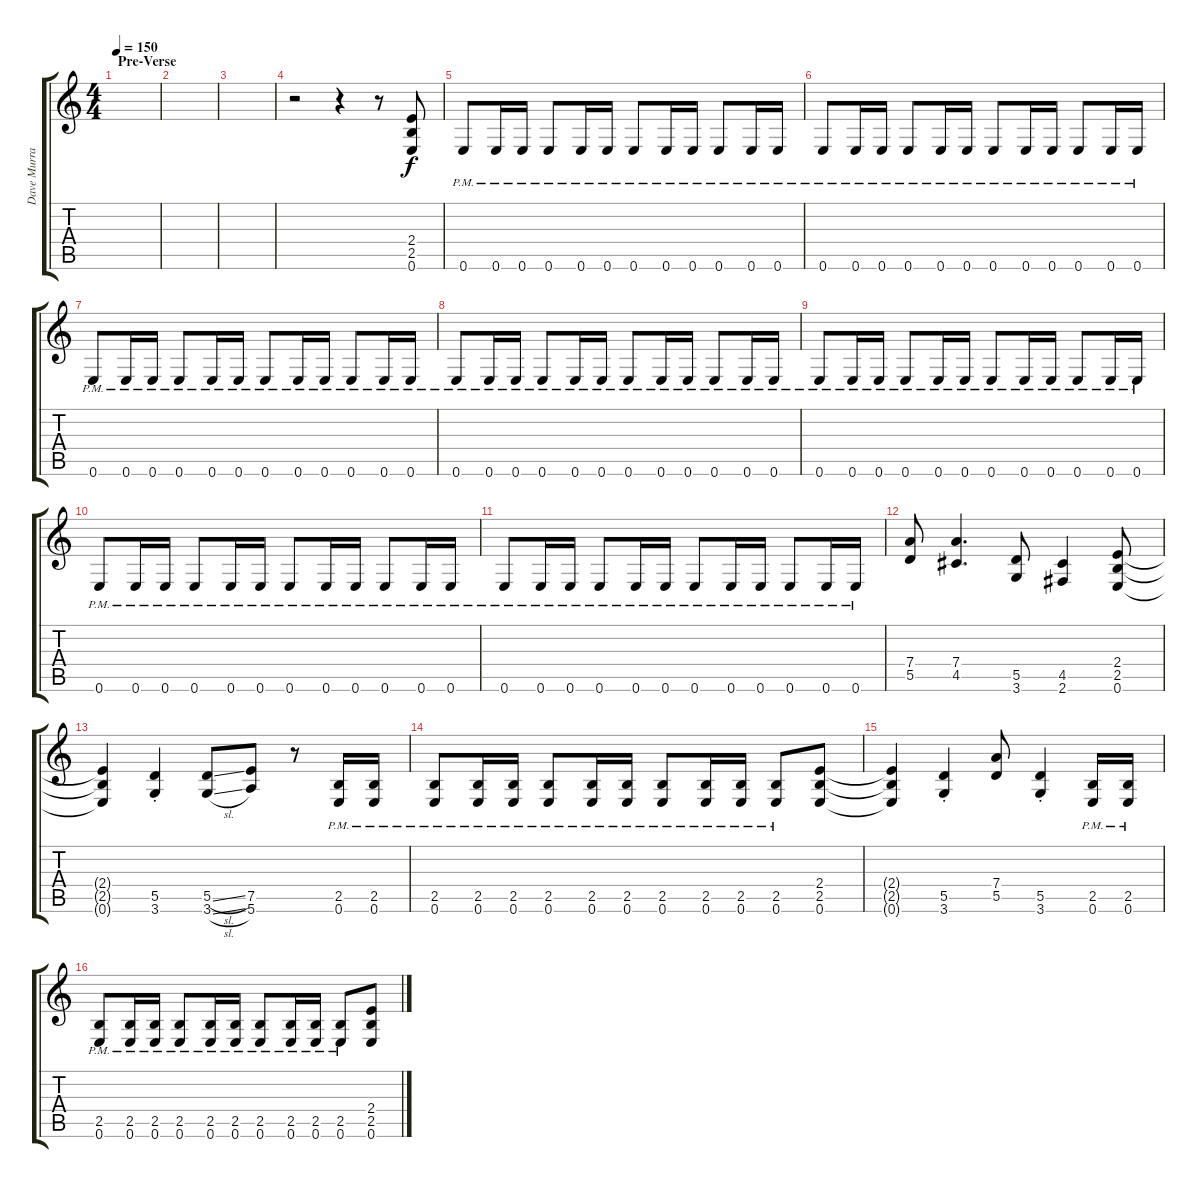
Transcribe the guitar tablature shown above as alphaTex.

\track ("Dave Murray" "Dave Murra") {instrument distortionguitar}
\staff {score tabs}
\tuning (E4 B3 G3 D3 A2 E2) {hide}
\ts (4 4)
\section ("" "Pre-Verse")
\tempo 150
\clef g2
\ks c
|
|
|
r.2{volume 10 instrument distortionguitar} r.4 r.8 (2.4 2.5 0.6).8 |
0.6{pm}.8 0.6{pm}.16 0.6{pm}.16 0.6{pm}.8 0.6{pm}.16 0.6{pm}.16 0.6{pm}.8 0.6{pm}.16 0.6{pm}.16 0.6{pm}.8 0.6{pm}.16 0.6{pm}.16 |
0.6{pm}.8 0.6{pm}.16 0.6{pm}.16 0.6{pm}.8 0.6{pm}.16 0.6{pm}.16 0.6{pm}.8 0.6{pm}.16 0.6{pm}.16 0.6{pm}.8 0.6{pm}.16 0.6{pm}.16 |
0.6{pm}.8 0.6{pm}.16 0.6{pm}.16 0.6{pm}.8 0.6{pm}.16 0.6{pm}.16 0.6{pm}.8 0.6{pm}.16 0.6{pm}.16 0.6{pm}.8 0.6{pm}.16 0.6{pm}.16 |
0.6{pm}.8 0.6{pm}.16 0.6{pm}.16 0.6{pm}.8 0.6{pm}.16 0.6{pm}.16 0.6{pm}.8 0.6{pm}.16 0.6{pm}.16 0.6{pm}.8 0.6{pm}.16 0.6{pm}.16 |
0.6{pm}.8 0.6{pm}.16 0.6{pm}.16 0.6{pm}.8 0.6{pm}.16 0.6{pm}.16 0.6{pm}.8 0.6{pm}.16 0.6{pm}.16 0.6{pm}.8 0.6{pm}.16 0.6{pm}.16 |
0.6{pm}.8 0.6{pm}.16 0.6{pm}.16 0.6{pm}.8 0.6{pm}.16 0.6{pm}.16 0.6{pm}.8 0.6{pm}.16 0.6{pm}.16 0.6{pm}.8 0.6{pm}.16 0.6{pm}.16 |
0.6{pm}.8 0.6{pm}.16 0.6{pm}.16 0.6{pm}.8 0.6{pm}.16 0.6{pm}.16 0.6{pm}.8 0.6{pm}.16 0.6{pm}.16 0.6{pm}.8 0.6{pm}.16 0.6{pm}.16 |
(7.4 5.5).8 (7.4 4.5).4{d} (5.5 3.6).8 (4.5 2.6).4 (2.4 2.5 0.6).8 |
(2.4{t} 2.5{t} 0.6{t}).4 (5.5{st} 3.6{st}).4 (5.5{sl} 3.6{sl}).8 (7.5 5.6).8 r.8 (2.5{pm} 0.6{pm}).16 (2.5{pm} 0.6{pm}).16 |
(2.5{pm} 0.6{pm}).8 (2.5{pm} 0.6{pm}).16 (2.5{pm} 0.6{pm}).16 (2.5{pm} 0.6{pm}).8 (2.5{pm} 0.6{pm}).16 (2.5{pm} 0.6{pm}).16 (2.5{pm} 0.6{pm}).8 (2.5{pm} 0.6{pm}).16 (2.5{pm} 0.6{pm}).16 (2.5{pm} 0.6{pm}).8 (2.4 2.5 0.6).8 |
(2.4{t} 2.5{t} 0.6{t}).4 (5.5{st} 3.6{st}).4 (7.4 5.5).8 (5.5{st} 3.6{st}).4 (2.5{pm} 0.6{pm}).16 (2.5{pm} 0.6{pm}).16 |
(2.5{pm} 0.6{pm}).8 (2.5{pm} 0.6{pm}).16 (2.5{pm} 0.6{pm}).16 (2.5{pm} 0.6{pm}).8 (2.5{pm} 0.6{pm}).16 (2.5{pm} 0.6{pm}).16 (2.5{pm} 0.6{pm}).8 (2.5{pm} 0.6{pm}).16 (2.5{pm} 0.6{pm}).16 (2.5{pm} 0.6{pm}).8 (2.4 2.5 0.6).8
